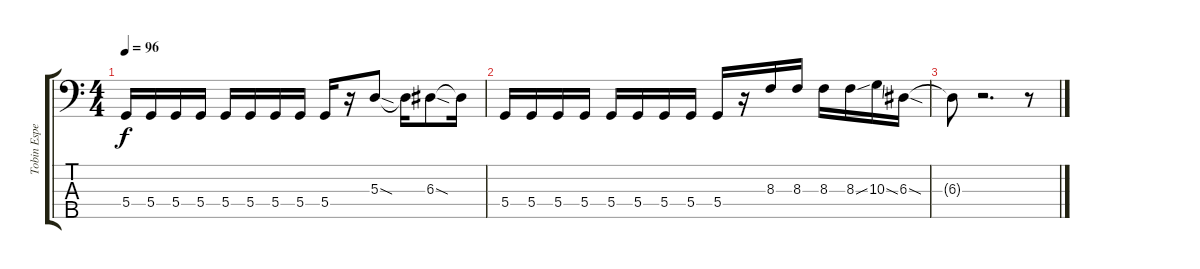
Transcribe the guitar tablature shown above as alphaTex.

\track ("Tobin Esperance" "Tobin Espe") {instrument electricbassfinger}
\staff {score tabs}
\tuning (G2 D2 A1 D1 B0) {hide}
\ts (4 4)
\tempo 96
\clef f4
\ks c
5.4.16{dy f} 5.4.16 5.4.16 5.4.16 5.4.16 5.4.16 5.4.16 5.4.16 5.4.16 r.16 5.3{sod}.8 5.3{t}.16 6.3{sod}.8 6.3{t}.16 |
5.4.16 5.4.16 5.4.16 5.4.16 5.4.16 5.4.16 5.4.16 5.4.16 5.4.16 r.16 8.3.16 8.3.16 8.3.16 8.3{ss}.16 10.3{ss}.16 6.3{sod}.16 |
6.3{t}.8 r.2{d} r.8
